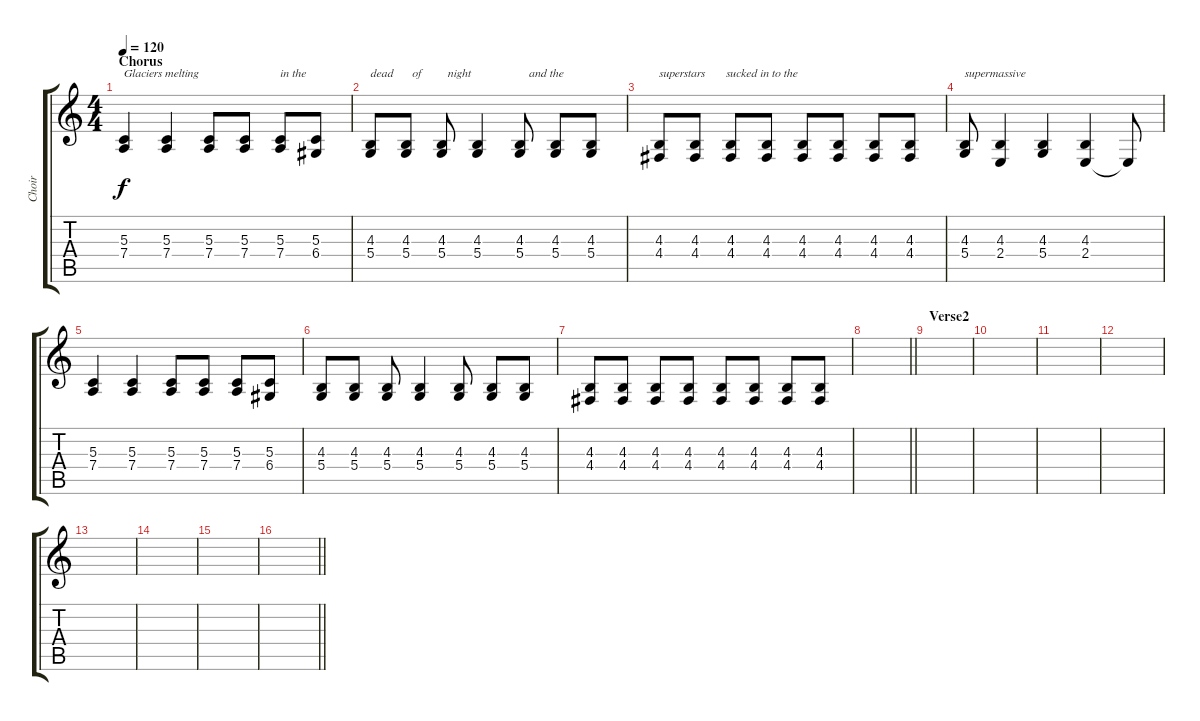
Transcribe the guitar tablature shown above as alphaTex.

\track ("Choir" "Choir") {instrument altosax}
\staff {score tabs}
\tuning (E4 B3 G3 D3 A2 E2) {hide}
\ts (4 4)
\section ("" "Chorus")
\tempo 120
\clef g2
\ks c
(5.3 7.4).4{txt "Glaciers melting" dy f} (5.3 7.4).4 (5.3 7.4).8 (5.3 7.4).8 (5.3 7.4).8{txt "in the"} (5.3 6.4).8 |
(4.3 5.4).8{txt "dead"} (4.3 5.4).8{txt "  of"} (4.3 5.4).8{txt "  night"} (4.3 5.4).4 (4.3 5.4).8{txt "   and the"} (4.3 5.4).8 (4.3 5.4).8 |
(4.3 4.4).8{txt "superstars       sucked in to the"} (4.3 4.4).8 (4.3 4.4).8 (4.3 4.4).8 (4.3 4.4).8 (4.3 4.4).8 (4.3 4.4).8 (4.3 4.4).8 |
(4.3 5.4).8{txt "supermassive"} (4.3 2.4).4 (4.3 5.4).4 (4.3 2.4).4 2.4{t}.8 |
(5.3 7.4).4 (5.3 7.4).4 (5.3 7.4).8 (5.3 7.4).8 (5.3 7.4).8 (5.3 6.4).8 |
(4.3 5.4).8 (4.3 5.4).8 (4.3 5.4).8 (4.3 5.4).4 (4.3 5.4).8 (4.3 5.4).8 (4.3 5.4).8 |
(4.3 4.4).8 (4.3 4.4).8 (4.3 4.4).8 (4.3 4.4).8 (4.3 4.4).8 (4.3 4.4).8 (4.3 4.4).8 (4.3 4.4).8 |
\barLineRight lightlight
|
\section ("" "Verse2")
|
|
|
|
|
|
|
\barLineRight lightlight
